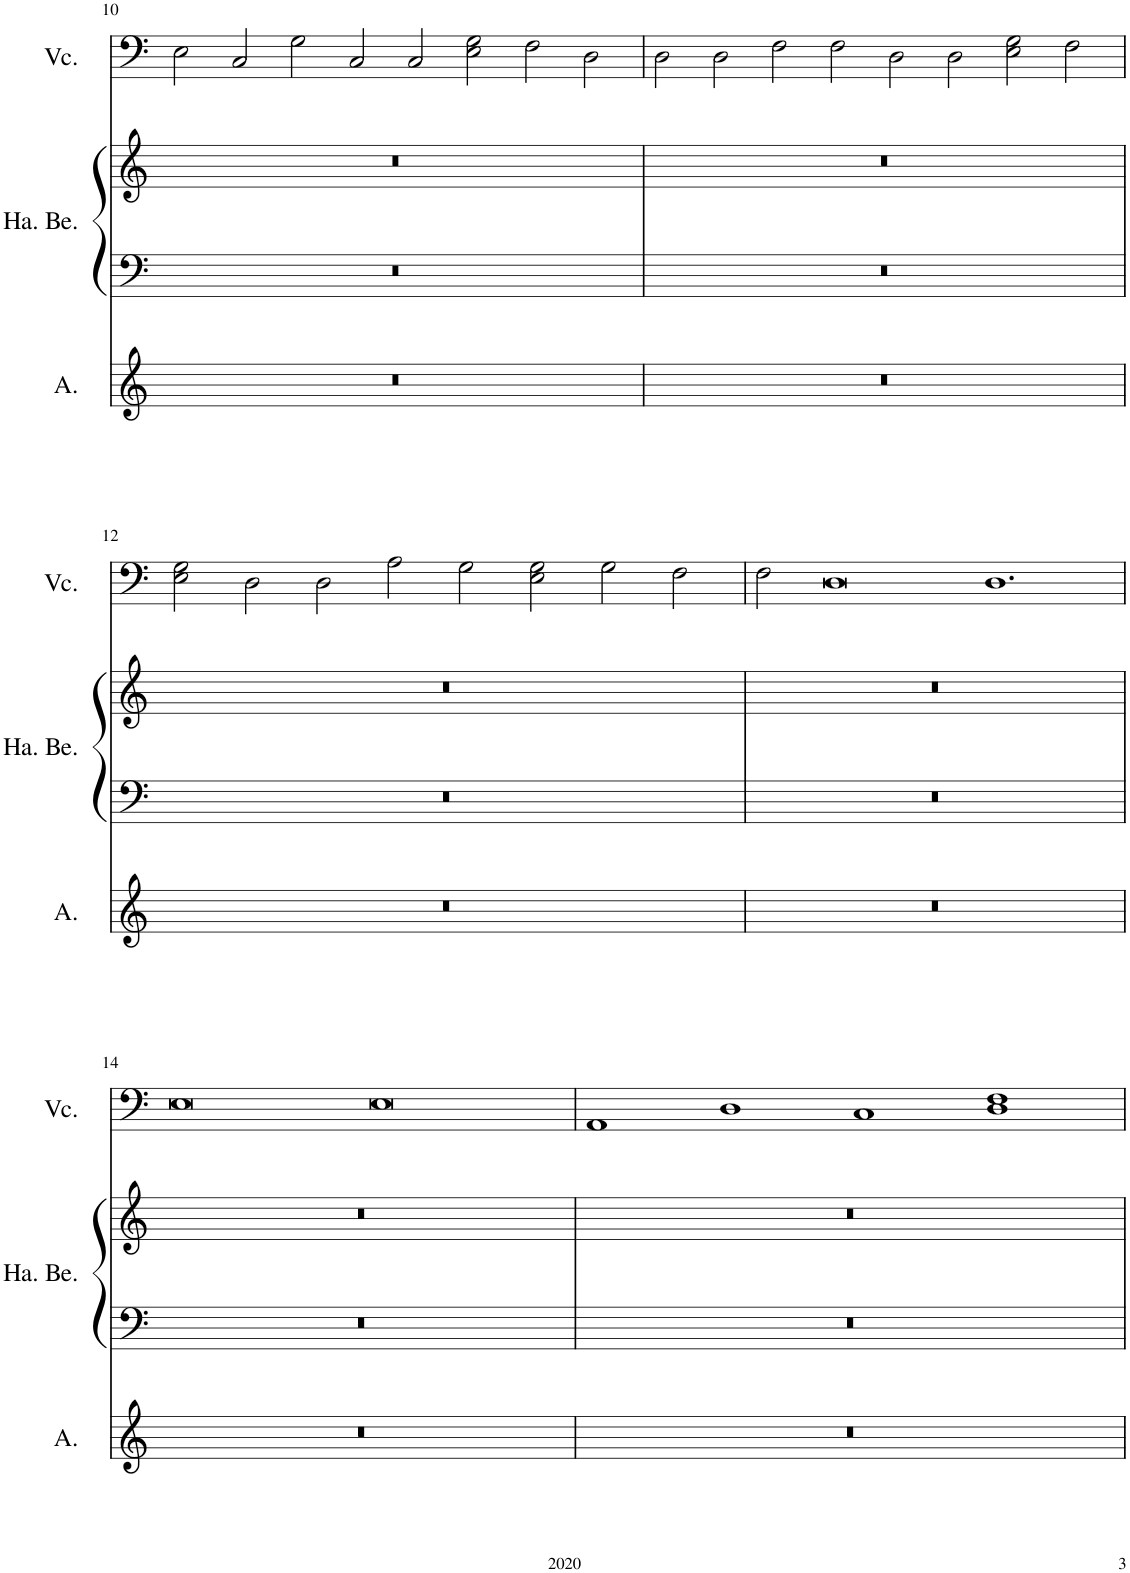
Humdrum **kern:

**kern	**kern	**kern	**kern
*part3	*part2	*part2	*part1
*staff4	*staff3	*staff2	*staff1
*I"Alto	*I"Hand Bells	*	*I"Violoncello
*I'A.	*I'Ha. Be.	*	*I'Vc.
!!LO:PB:g=z
*clefG2	*clefF4	*clefG2	*clefF4
*k[]	*k[]	*k[]	*k[]
*M16/4	*M16/4	*M16/4	*M16/4
=10	=10	=10	=10
00r	00r	00r	2E\
.	.	.	2C/
.	.	.	2G\
.	.	.	2C/
.	.	.	2C/
.	.	.	2E\ 2G\
.	.	.	2F\
.	.	.	2D\
=11	=11	=11	=11
00r	00r	00r	2D\
.	.	.	2D\
.	.	.	2F\
.	.	.	2F\
.	.	.	2D\
.	.	.	2D\
.	.	.	2E\ 2G\
.	.	.	2F\
!!LO:LB:g=z
=12	=12	=12	=12
00r	00r	00r	2E\ 2G\
.	.	.	2D\
.	.	.	2D\
.	.	.	2A\
.	.	.	2G\
.	.	.	2E\ 2G\
.	.	.	2G\
.	.	.	2F\
=13	=13	=13	=13
00r	00r	00r	2F\
.	.	.	0D
.	.	.	1.D
!!LO:LB:g=z
=14	=14	=14	=14
00r	00r	00r	0E
.	.	.	0E
=15	=15	=15	=15
00r	00r	00r	1AA
.	.	.	1D
.	.	.	1C
.	.	.	1D 1F
=	=	=	=
*-	*-	*-	*-
